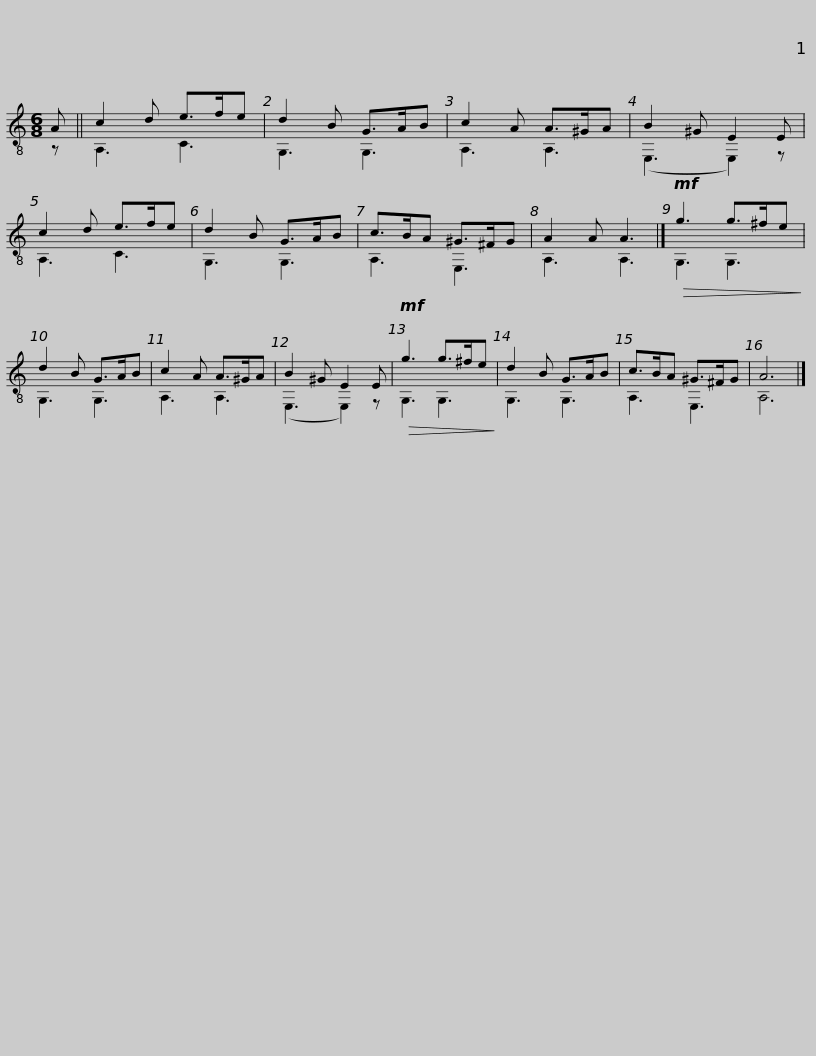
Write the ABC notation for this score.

X:1
%%score ( 1 2 )
L:1/8
M:6/8
I:linebreak $
K:C
V:1 treble-8
V:2 treble-8
V:1
 A || c2 d e>fe | d2 B G>AB | c2 A A>^GA |$ B2 ^G E2 E | %5
 c2 d e>fe | d2 B G>AB |$ c>BA ^G>^FG | A2 A A3 |]!mf!!>(! g3 g>^fe!>)! | %10
 d2 B G>AB |$ c2 A A>^GA | B2 ^G E2 E |!mf!!>(! g3 g>^fe!>)! | d2 B G>AB |$ %15
 c>BA ^G>^FG | A6 |] %17
V:2
 z || A,3 C3 | G,3 G,3 | A,3 A,3 |$ (E,3 E,2) z | %5
 A,3 C3 | G,3 G,3 |$ A,3 E,3 | A,3 A,3 |] G,3 G,3 | %10
 G,3 G,3 |$ A,3 A,3 | (E,3 E,2) z | G,3 G,3 | G,3 G,3 |$ %15
 A,3 E,3 | A,6 |] %17
